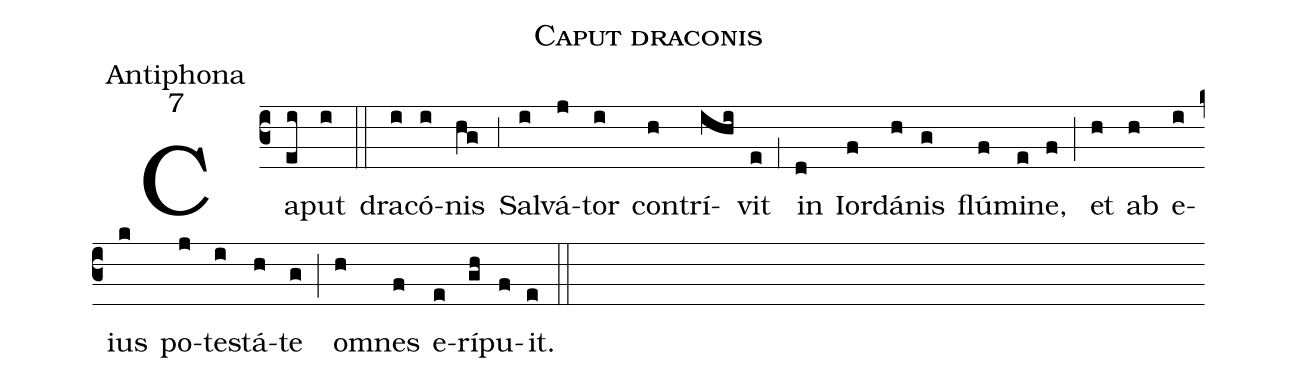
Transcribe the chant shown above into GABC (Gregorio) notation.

name:Caput draconis;
office-part:Antiphona;
mode:7;
%%
(c3) Ca(ei)put(i) (::)
dra(i)có(i)nis(hg) (,3) Sal(i)vá(j)tor(i) con(h)trí(ihi)vit(e) (,1) in(d) Ior(f)dá(h)nis(g) flú(f)mi(e)ne,(f) (;) et(h) ab(h) e(i)ius(k) po(j)te(i)stá(h)te(g) (;) o(h)mnes(f) e(e)rí(gh)pu(f)it.(e) (::)
